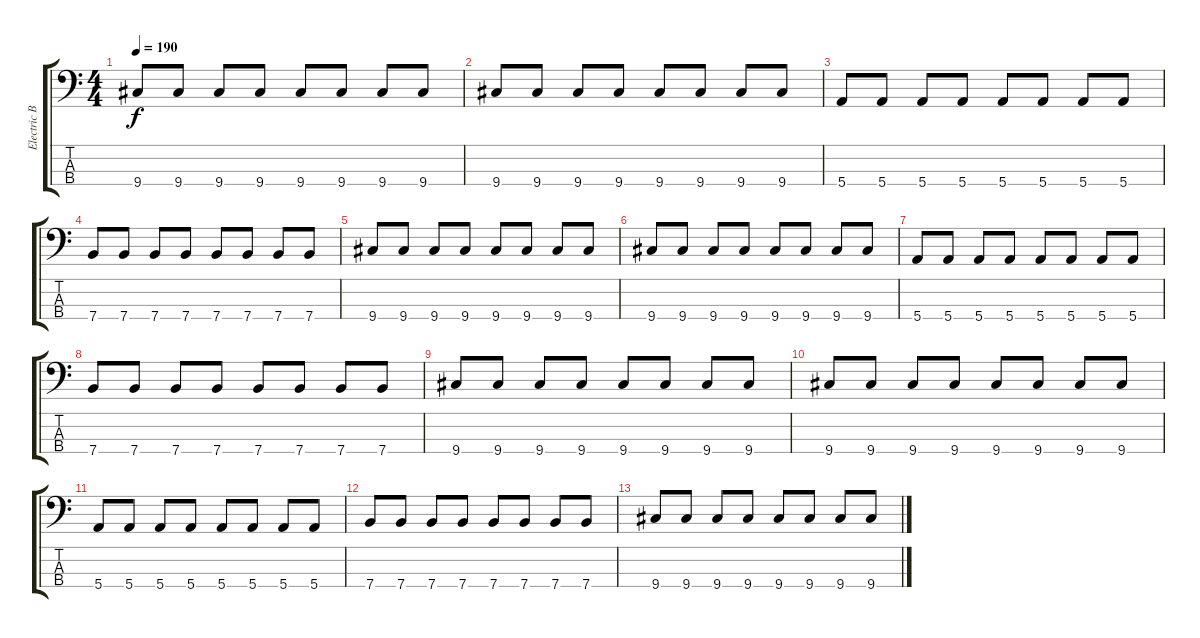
\track ("Electric Bass" "Electric B") {instrument electricbassfinger}
\staff {score tabs}
\tuning (G2 D2 A1 E1) {hide}
\ts (4 4)
\tempo 190
\clef f4
\ks c
9.4.8{dy f} 9.4.8 9.4.8 9.4.8 9.4.8 9.4.8 9.4.8 9.4.8 |
9.4.8 9.4.8 9.4.8 9.4.8 9.4.8 9.4.8 9.4.8 9.4.8 |
5.4.8 5.4.8 5.4.8 5.4.8 5.4.8 5.4.8 5.4.8 5.4.8 |
7.4.8 7.4.8 7.4.8 7.4.8 7.4.8 7.4.8 7.4.8 7.4.8 |
9.4.8 9.4.8 9.4.8 9.4.8 9.4.8 9.4.8 9.4.8 9.4.8 |
9.4.8 9.4.8 9.4.8 9.4.8 9.4.8 9.4.8 9.4.8 9.4.8 |
5.4.8 5.4.8 5.4.8 5.4.8 5.4.8 5.4.8 5.4.8 5.4.8 |
7.4.8 7.4.8 7.4.8 7.4.8 7.4.8 7.4.8 7.4.8 7.4.8 |
9.4.8 9.4.8 9.4.8 9.4.8 9.4.8 9.4.8 9.4.8 9.4.8 |
9.4.8 9.4.8 9.4.8 9.4.8 9.4.8 9.4.8 9.4.8 9.4.8 |
5.4.8 5.4.8 5.4.8 5.4.8 5.4.8 5.4.8 5.4.8 5.4.8 |
7.4.8 7.4.8 7.4.8 7.4.8 7.4.8 7.4.8 7.4.8 7.4.8 |
9.4.8 9.4.8 9.4.8 9.4.8 9.4.8 9.4.8 9.4.8 9.4.8
